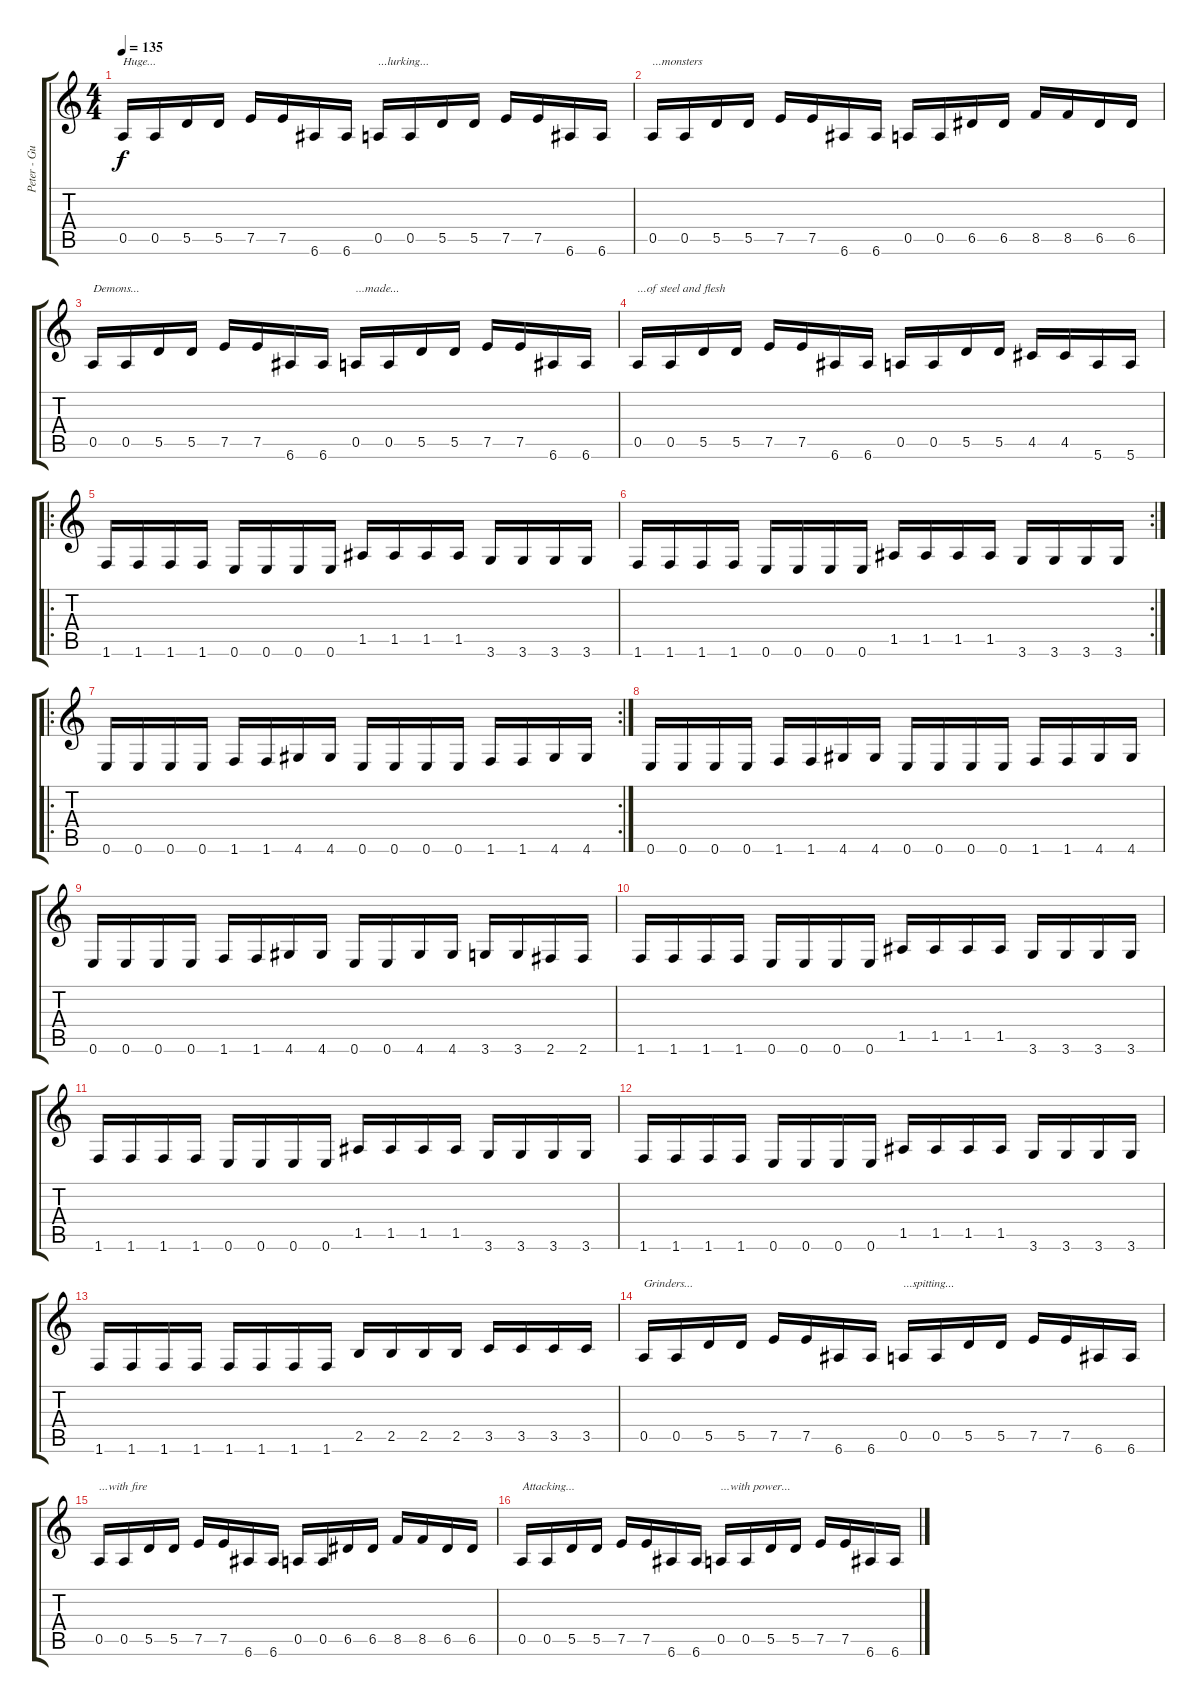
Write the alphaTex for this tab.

\track ("Peter - Guitar" "Peter - Gu") {instrument distortionguitar}
\staff {score tabs}
\tuning (E4 B3 G3 D3 A2 E2) {hide}
\ts (4 4)
\tempo 135
\clef g2
\ks c
0.5.16{txt "Huge..." dy f} 0.5.16 5.5.16 5.5.16 7.5.16 7.5.16 6.6.16 6.6.16 0.5.16{txt "...lurking..."} 0.5.16 5.5.16 5.5.16 7.5.16 7.5.16 6.6.16 6.6.16 |
0.5.16{txt "...monsters"} 0.5.16 5.5.16 5.5.16 7.5.16 7.5.16 6.6.16 6.6.16 0.5.16 0.5.16 6.5.16 6.5.16 8.5.16 8.5.16 6.5.16 6.5.16 |
0.5.16{txt "Demons..."} 0.5.16 5.5.16 5.5.16 7.5.16 7.5.16 6.6.16 6.6.16 0.5.16{txt "...made..."} 0.5.16 5.5.16 5.5.16 7.5.16 7.5.16 6.6.16 6.6.16 |
0.5.16{txt "...of steel and flesh"} 0.5.16 5.5.16 5.5.16 7.5.16 7.5.16 6.6.16 6.6.16 0.5.16 0.5.16 5.5.16 5.5.16 4.5.16 4.5.16 5.6.16 5.6.16 |
\ro
1.6.16 1.6.16 1.6.16 1.6.16 0.6.16 0.6.16 0.6.16 0.6.16 1.5.16 1.5.16 1.5.16 1.5.16 3.6.16 3.6.16 3.6.16 3.6.16 |
\rc 2
1.6.16 1.6.16 1.6.16 1.6.16 0.6.16 0.6.16 0.6.16 0.6.16 1.5.16 1.5.16 1.5.16 1.5.16 3.6.16 3.6.16 3.6.16 3.6.16 |
\ro
\rc 2
0.6.16 0.6.16 0.6.16 0.6.16 1.6.16 1.6.16 4.6.16 4.6.16 0.6.16 0.6.16 0.6.16 0.6.16 1.6.16 1.6.16 4.6.16 4.6.16 |
0.6.16 0.6.16 0.6.16 0.6.16 1.6.16 1.6.16 4.6.16 4.6.16 0.6.16 0.6.16 0.6.16 0.6.16 1.6.16 1.6.16 4.6.16 4.6.16 |
0.6.16 0.6.16 0.6.16 0.6.16 1.6.16 1.6.16 4.6.16 4.6.16 0.6.16 0.6.16 4.6.16 4.6.16 3.6.16 3.6.16 2.6.16 2.6.16 |
1.6.16 1.6.16 1.6.16 1.6.16 0.6.16 0.6.16 0.6.16 0.6.16 1.5.16 1.5.16 1.5.16 1.5.16 3.6.16 3.6.16 3.6.16 3.6.16 |
1.6.16 1.6.16 1.6.16 1.6.16 0.6.16 0.6.16 0.6.16 0.6.16 1.5.16 1.5.16 1.5.16 1.5.16 3.6.16 3.6.16 3.6.16 3.6.16 |
1.6.16 1.6.16 1.6.16 1.6.16 0.6.16 0.6.16 0.6.16 0.6.16 1.5.16 1.5.16 1.5.16 1.5.16 3.6.16 3.6.16 3.6.16 3.6.16 |
1.6.16 1.6.16 1.6.16 1.6.16 1.6.16 1.6.16 1.6.16 1.6.16 2.5.16 2.5.16 2.5.16 2.5.16 3.5.16 3.5.16 3.5.16 3.5.16 |
0.5.16{txt "Grinders..."} 0.5.16 5.5.16 5.5.16 7.5.16 7.5.16 6.6.16 6.6.16 0.5.16{txt "...spitting..."} 0.5.16 5.5.16 5.5.16 7.5.16 7.5.16 6.6.16 6.6.16 |
0.5.16{txt "...with fire"} 0.5.16 5.5.16 5.5.16 7.5.16 7.5.16 6.6.16 6.6.16 0.5.16 0.5.16 6.5.16 6.5.16 8.5.16 8.5.16 6.5.16 6.5.16 |
0.5.16{txt "Attacking..."} 0.5.16 5.5.16 5.5.16 7.5.16 7.5.16 6.6.16 6.6.16 0.5.16{txt "...with power..."} 0.5.16 5.5.16 5.5.16 7.5.16 7.5.16 6.6.16 6.6.16
